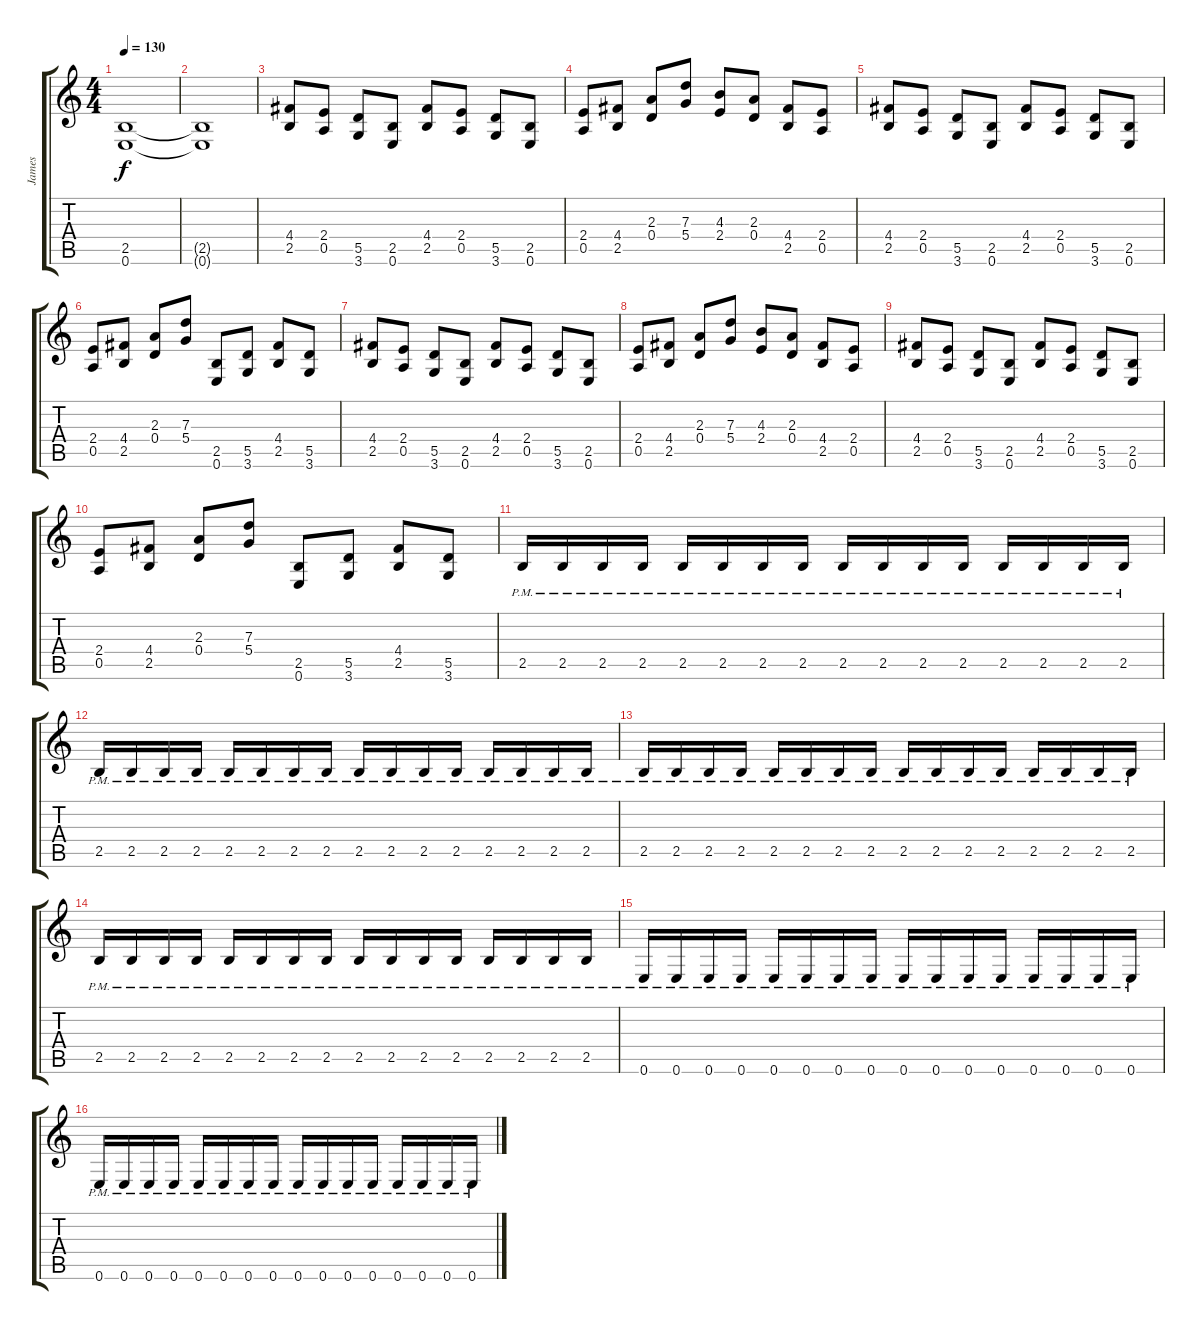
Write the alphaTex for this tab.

\track ("James" "James") {instrument distortionguitar}
\staff {score tabs}
\tuning (E4 B3 G3 D3 A2 E2) {hide}
\ts (4 4)
\tempo 130
\clef g2
\ks c
(2.5{t} 0.6{t}).1{dy f} |
(2.5{t} 0.6{t}).1 |
(4.4 2.5).8 (2.4 0.5).8 (5.5 3.6).8 (2.5 0.6).8 (4.4 2.5).8 (2.4 0.5).8 (5.5 3.6).8 (2.5 0.6).8 |
(2.4 0.5).8 (4.4 2.5).8 (2.3 0.4).8 (7.3 5.4).8 (4.3 2.4).8 (2.3 0.4).8 (4.4 2.5).8 (2.4 0.5).8 |
(4.4 2.5).8 (2.4 0.5).8 (5.5 3.6).8 (2.5 0.6).8 (4.4 2.5).8 (2.4 0.5).8 (5.5 3.6).8 (2.5 0.6).8 |
(2.4 0.5).8 (4.4 2.5).8 (2.3 0.4).8 (7.3 5.4).8 (2.5 0.6).8 (5.5 3.6).8 (4.4 2.5).8 (5.5 3.6).8 |
(4.4 2.5).8 (2.4 0.5).8 (5.5 3.6).8 (2.5 0.6).8 (4.4 2.5).8 (2.4 0.5).8 (5.5 3.6).8 (2.5 0.6).8 |
(2.4 0.5).8 (4.4 2.5).8 (2.3 0.4).8 (7.3 5.4).8 (4.3 2.4).8 (2.3 0.4).8 (4.4 2.5).8 (2.4 0.5).8 |
(4.4 2.5).8 (2.4 0.5).8 (5.5 3.6).8 (2.5 0.6).8 (4.4 2.5).8 (2.4 0.5).8 (5.5 3.6).8 (2.5 0.6).8 |
(2.4 0.5).8 (4.4 2.5).8 (2.3 0.4).8 (7.3 5.4).8 (2.5 0.6).8 (5.5 3.6).8 (4.4 2.5).8 (5.5 3.6).8 |
2.5{pm}.16 2.5{pm}.16 2.5{pm}.16 2.5{pm}.16 2.5{pm}.16 2.5{pm}.16 2.5{pm}.16 2.5{pm}.16 2.5{pm}.16 2.5{pm}.16 2.5{pm}.16 2.5{pm}.16 2.5{pm}.16 2.5{pm}.16 2.5{pm}.16 2.5{pm}.16 |
2.5{pm}.16 2.5{pm}.16 2.5{pm}.16 2.5{pm}.16 2.5{pm}.16 2.5{pm}.16 2.5{pm}.16 2.5{pm}.16 2.5{pm}.16 2.5{pm}.16 2.5{pm}.16 2.5{pm}.16 2.5{pm}.16 2.5{pm}.16 2.5{pm}.16 2.5{pm}.16 |
2.5{pm}.16 2.5{pm}.16 2.5{pm}.16 2.5{pm}.16 2.5{pm}.16 2.5{pm}.16 2.5{pm}.16 2.5{pm}.16 2.5{pm}.16 2.5{pm}.16 2.5{pm}.16 2.5{pm}.16 2.5{pm}.16 2.5{pm}.16 2.5{pm}.16 2.5{pm}.16 |
2.5{pm}.16 2.5{pm}.16 2.5{pm}.16 2.5{pm}.16 2.5{pm}.16 2.5{pm}.16 2.5{pm}.16 2.5{pm}.16 2.5{pm}.16 2.5{pm}.16 2.5{pm}.16 2.5{pm}.16 2.5{pm}.16 2.5{pm}.16 2.5{pm}.16 2.5{pm}.16 |
0.6{pm}.16 0.6{pm}.16 0.6{pm}.16 0.6{pm}.16 0.6{pm}.16 0.6{pm}.16 0.6{pm}.16 0.6{pm}.16 0.6{pm}.16 0.6{pm}.16 0.6{pm}.16 0.6{pm}.16 0.6{pm}.16 0.6{pm}.16 0.6{pm}.16 0.6{pm}.16 |
0.6{pm}.16 0.6{pm}.16 0.6{pm}.16 0.6{pm}.16 0.6{pm}.16 0.6{pm}.16 0.6{pm}.16 0.6{pm}.16 0.6{pm}.16 0.6{pm}.16 0.6{pm}.16 0.6{pm}.16 0.6{pm}.16 0.6{pm}.16 0.6{pm}.16 0.6{pm}.16
